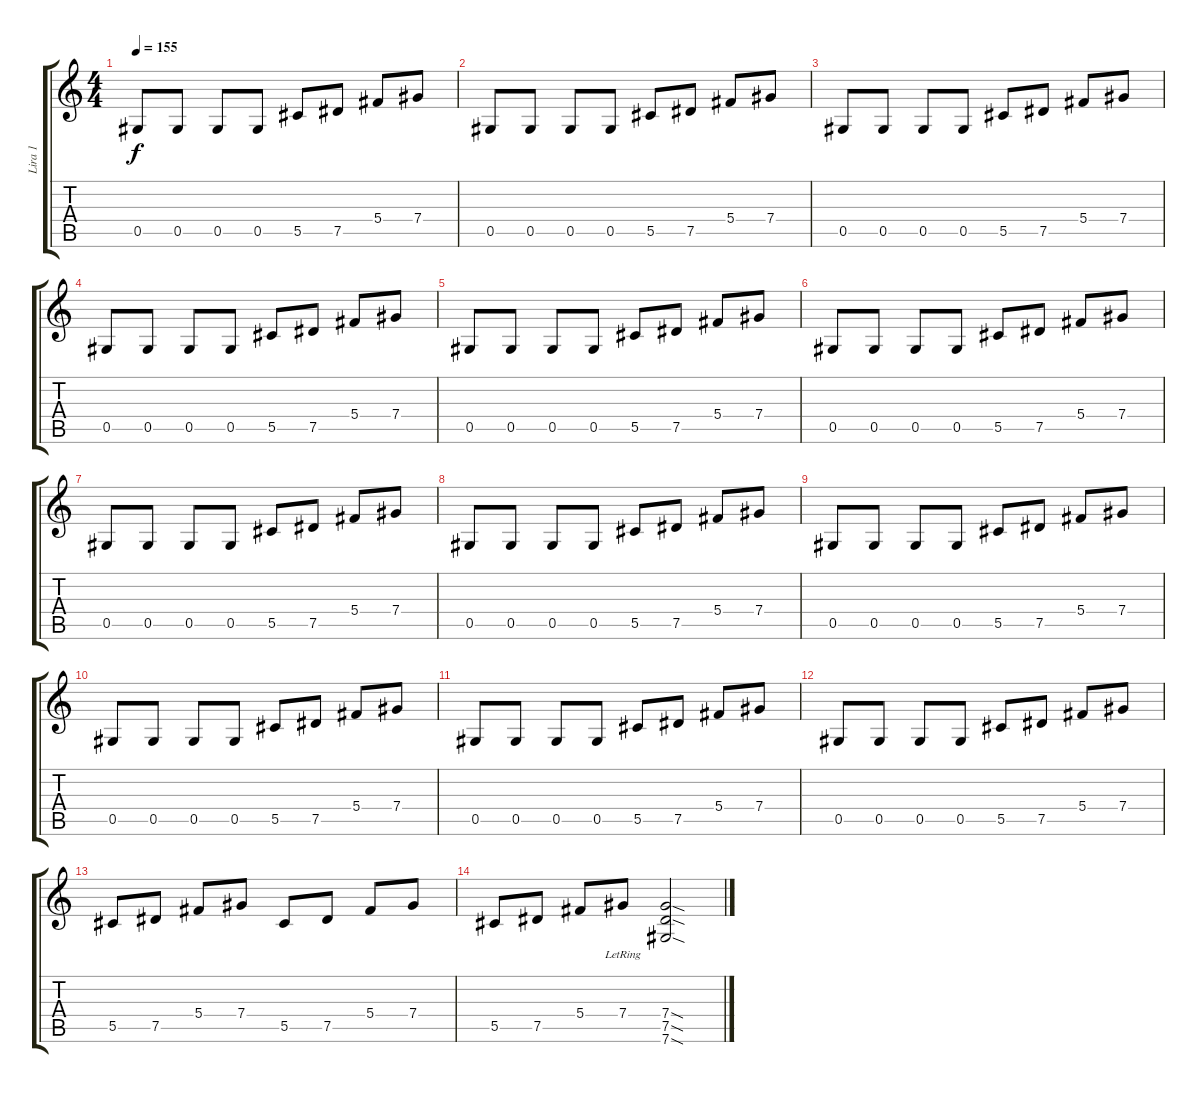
\track ("Lira 1" "Lira 1") {instrument distortionguitar}
\staff {score tabs}
\tuning (Eb4 Bb3 Gb3 Db3 Ab2 Db2) {hide}
\ts (4 4)
\tempo 155
\clef g2
\ks c
0.5.8{dy f} 0.5.8 0.5.8 0.5.8 5.5.8 7.5.8 5.4.8 7.4.8 |
0.5.8 0.5.8 0.5.8 0.5.8 5.5.8 7.5.8 5.4.8 7.4.8 |
0.5.8 0.5.8 0.5.8 0.5.8 5.5.8 7.5.8 5.4.8 7.4.8 |
0.5.8 0.5.8 0.5.8 0.5.8 5.5.8 7.5.8 5.4.8 7.4.8 |
0.5.8 0.5.8 0.5.8 0.5.8 5.5.8 7.5.8 5.4.8 7.4.8 |
0.5.8 0.5.8 0.5.8 0.5.8 5.5.8 7.5.8 5.4.8 7.4.8 |
0.5.8 0.5.8 0.5.8 0.5.8 5.5.8 7.5.8 5.4.8 7.4.8 |
0.5.8 0.5.8 0.5.8 0.5.8 5.5.8 7.5.8 5.4.8 7.4.8 |
0.5.8 0.5.8 0.5.8 0.5.8 5.5.8 7.5.8 5.4.8 7.4.8 |
0.5.8 0.5.8 0.5.8 0.5.8 5.5.8 7.5.8 5.4.8 7.4.8 |
0.5.8 0.5.8 0.5.8 0.5.8 5.5.8 7.5.8 5.4.8 7.4.8 |
0.5.8 0.5.8 0.5.8 0.5.8 5.5.8 7.5.8 5.4.8 7.4.8 |
5.5.8 7.5.8 5.4.8 7.4.8 5.5.8 7.5.8 5.4.8 7.4.8 |
5.5.8 7.5.8 5.4.8 7.4{lr}.8 (7.4{sod} 7.5{sod} 7.6{sod}).2
